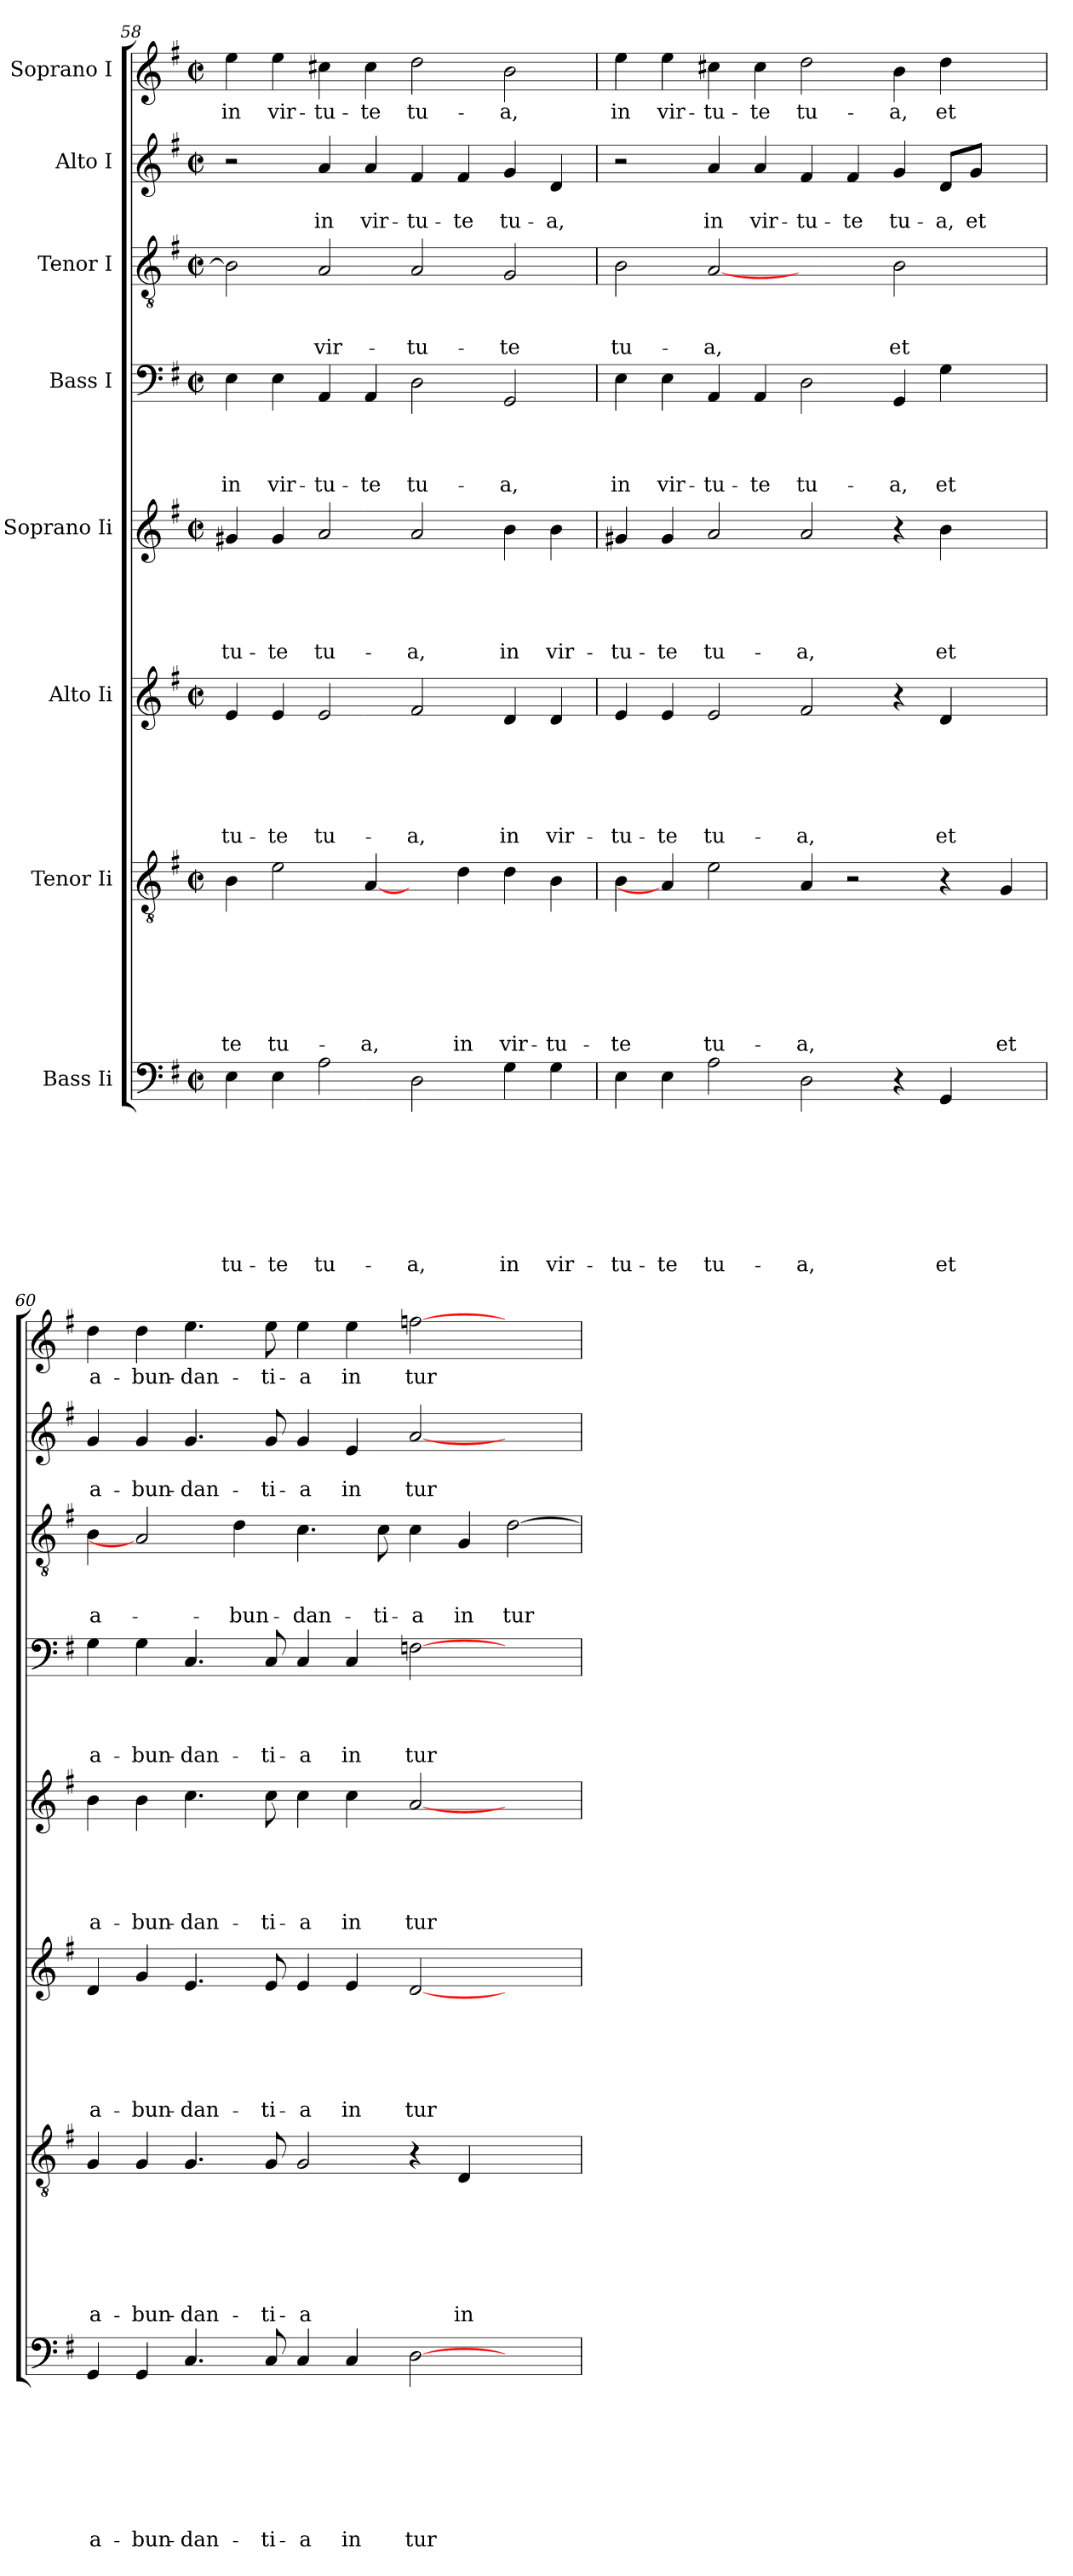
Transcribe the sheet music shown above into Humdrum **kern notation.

**kern	**text	**text	**text	**text	**text	**text	**text	**text	**kern	**text	**text	**text	**text	**text	**text	**text	**kern	**text	**text	**text	**text	**text	**text	**kern	**text	**text	**text	**text	**text	**kern	**text	**text	**text	**text	**kern	**text	**text	**text	**kern	**text	**text	**kern	**text
*part8	*part8	*part8	*part8	*part8	*part8	*part8	*part8	*part8	*part7	*part7	*part7	*part7	*part7	*part7	*part7	*part7	*part6	*part6	*part6	*part6	*part6	*part6	*part6	*part5	*part5	*part5	*part5	*part5	*part5	*part4	*part4	*part4	*part4	*part4	*part3	*part3	*part3	*part3	*part2	*part2	*part2	*part1	*part1
*staff8	*staff8	*staff8	*staff8	*staff8	*staff8	*staff8	*staff8	*staff8	*staff7	*staff7	*staff7	*staff7	*staff7	*staff7	*staff7	*staff7	*staff6	*staff6	*staff6	*staff6	*staff6	*staff6	*staff6	*staff5	*staff5	*staff5	*staff5	*staff5	*staff5	*staff4	*staff4	*staff4	*staff4	*staff4	*staff3	*staff3	*staff3	*staff3	*staff2	*staff2	*staff2	*staff1	*staff1
*I"Bass Ii	*	*	*	*	*	*	*	*	*I"Tenor Ii	*	*	*	*	*	*	*	*I"Alto Ii	*	*	*	*	*	*	*I"Soprano Ii	*	*	*	*	*	*I"Bass I	*	*	*	*	*I"Tenor I	*	*	*	*I"Alto I	*	*	*I"Soprano I	*
*clefF4	*	*	*	*	*	*	*	*	*clefGv2	*	*	*	*	*	*	*	*clefG2	*	*	*	*	*	*	*clefG2	*	*	*	*	*	*clefF4	*	*	*	*	*clefGv2	*	*	*	*clefG2	*	*	*clefG2	*
*k[f#]	*	*	*	*	*	*	*	*	*k[f#]	*	*	*	*	*	*	*	*k[f#]	*	*	*	*	*	*	*k[f#]	*	*	*	*	*	*k[f#]	*	*	*	*	*k[f#]	*	*	*	*k[f#]	*	*	*k[f#]	*
*G:	*	*	*	*	*	*	*	*	*G:	*	*	*	*	*	*	*	*G:	*	*	*	*	*	*	*G:	*	*	*	*	*	*G:	*	*	*	*	*G:	*	*	*	*G:	*	*	*G:	*
*M2/2	*	*	*	*	*	*	*	*	*M2/2	*	*	*	*	*	*	*	*M2/2	*	*	*	*	*	*	*M2/2	*	*	*	*	*	*M2/2	*	*	*	*	*M2/2	*	*	*	*M2/2	*	*	*M2/2	*
*met(c|)	*	*	*	*	*	*	*	*	*met(c|)	*	*	*	*	*	*	*	*met(c|)	*	*	*	*	*	*	*met(c|)	*	*	*	*	*	*met(c|)	*	*	*	*	*met(c|)	*	*	*	*met(c|)	*	*	*met(c|)	*
=58	=58	=58	=58	=58	=58	=58	=58	=58	=58	=58	=58	=58	=58	=58	=58	=58	=58	=58	=58	=58	=58	=58	=58	=58	=58	=58	=58	=58	=58	=58	=58	=58	=58	=58	=58	=58	=58	=58	=58	=58	=58	=58	=58
!	!	!	!	!	!	!	!	!LO:LY:b	!	!	!	!	!	!	!	!LO:LY:b	!	!	!	!	!	!	!LO:LY:b	!	!	!	!	!	!LO:LY:b	!	!	!	!	!LO:LY:b	!	!	!	!	!	!	!	!	!LO:LY:b
4E\	.	.	.	.	.	.	.	-tu-	4B\	.	.	.	.	.	.	-te	4e/	.	.	.	.	.	-tu-	4g#X/	.	.	.	.	-tu-	4E\	.	.	.	in	2B\]	.	.	.	2r	.	.	4ee\	in
!	!	!	!	!	!	!	!	!LO:LY:b	!	!	!	!	!	!	!	!LO:LY:b	!	!	!	!	!	!	!LO:LY:b	!	!	!	!	!	!LO:LY:b	!	!	!	!	!LO:LY:b	!	!	!	!	!	!	!	!	!LO:LY:b
4E\	.	.	.	.	.	.	.	-te	2e\	.	.	.	.	.	.	tu-	4e/	.	.	.	.	.	-te	4g#/	.	.	.	.	-te	4E\	.	.	.	vir-	.	.	.	.	.	.	.	4ee\	vir-
!	!	!	!	!	!	!	!	!LO:LY:b	!	!	!	!	!	!	!	!	!	!	!	!	!	!	!LO:LY:b	!	!	!	!	!	!LO:LY:b	!	!	!	!	!LO:LY:b	!	!	!	!LO:LY:b	!	!	!LO:LY:b	!	!LO:LY:b
2A\	.	.	.	.	.	.	.	tu-	.	.	.	.	.	.	.	.	2e/	.	.	.	.	.	tu-	2a/	.	.	.	.	tu-	4AA/	.	.	.	-tu-	2A/	.	.	vir-	4a/	.	in	4cc#X\	-tu-
!	!	!	!	!	!	!	!	!	!	!	!	!	!	!	!	!LO:LY:b	!	!	!	!	!	!	!	!	!	!	!	!	!	!	!	!	!	!LO:LY:b	!	!	!	!	!	!	!LO:LY:b	!	!LO:LY:b
.	.	.	.	.	.	.	.	.	[4A/	.	.	.	.	.	.	-a,	.	.	.	.	.	.	.	.	.	.	.	.	.	4AA/	.	.	.	-te	.	.	.	.	4a/	.	vir-	4cc#\	-te
!	!	!	!	!	!	!	!	!LO:LY:b	!	!	!	!	!	!	!	!	!	!	!	!	!	!	!LO:LY:b	!	!	!	!	!	!LO:LY:b	!	!	!	!	!LO:LY:b	!	!	!	!LO:LY:b	!	!	!LO:LY:b	!	!LO:LY:b
2D\	.	.	.	.	.	.	.	-a,	4ryy	.	.	.	.	.	.	.	2f#/	.	.	.	.	.	-a,	2a/	.	.	.	.	-a,	2D\	.	.	.	tu-	2A/	.	.	-tu-	4f#/	.	-tu-	2dd\	tu-
!	!	!	!	!	!	!	!	!	!	!	!	!	!	!	!	!LO:LY:b	!	!	!	!	!	!	!	!	!	!	!	!	!	!	!	!	!	!	!	!	!	!	!	!	!LO:LY:b	!	!
.	.	.	.	.	.	.	.	.	4d\	.	.	.	.	.	.	in	.	.	.	.	.	.	.	.	.	.	.	.	.	.	.	.	.	.	.	.	.	.	4f#/	.	-te	.	.
!	!	!	!	!	!	!	!	!LO:LY:b	!	!	!	!	!	!	!	!LO:LY:b	!	!	!	!	!	!	!LO:LY:b	!	!	!	!	!	!LO:LY:b	!	!	!	!	!LO:LY:b	!	!	!	!LO:LY:b	!	!	!LO:LY:b	!	!LO:LY:b
4G\	.	.	.	.	.	.	.	in	4d\	.	.	.	.	.	.	vir-	4d/	.	.	.	.	.	in	4b\	.	.	.	.	in	2GG/	.	.	.	-a,	2G/	.	.	-te	4g/	.	tu-	2b\	-a,
!	!	!	!	!	!	!	!	!LO:LY:b	!	!	!	!	!	!	!	!LO:LY:b	!	!	!	!	!	!	!LO:LY:b	!	!	!	!	!	!LO:LY:b	!	!	!	!	!	!	!	!	!	!	!	!LO:LY:b	!	!
4G\	.	.	.	.	.	.	.	vir-	4B\	.	.	.	.	.	.	-tu-	4d/	.	.	.	.	.	vir-	4b\	.	.	.	.	vir-	.	.	.	.	.	.	.	.	.	4d/	.	-a,	.	.
!!LO:PB:g=z
=59	=59	=59	=59	=59	=59	=59	=59	=59	=59	=59	=59	=59	=59	=59	=59	=59	=59	=59	=59	=59	=59	=59	=59	=59	=59	=59	=59	=59	=59	=59	=59	=59	=59	=59	=59	=59	=59	=59	=59	=59	=59	=59	=59
!	!	!	!	!	!	!	!	!LO:LY:b	!	!	!	!	!	!	!	!LO:LY:b	!	!	!	!	!	!	!LO:LY:b	!	!	!	!	!	!LO:LY:b	!	!	!	!	!LO:LY:b	!	!	!	!LO:LY:b	!	!	!	!	!LO:LY:b
4E\	.	.	.	.	.	.	.	-tu-	4B\	.	.	.	.	.	.	-te	4e/	.	.	.	.	.	-tu-	4g#X/	.	.	.	.	-tu-	4E\	.	.	.	in	2B\	.	.	tu-	2r	.	.	4ee\	in
!	!	!	!	!	!	!	!	!LO:LY:b	!	!	!	!	!	!	!	!	!	!	!	!	!	!	!LO:LY:b	!	!	!	!	!	!LO:LY:b	!	!	!	!	!LO:LY:b	!	!	!	!	!	!	!	!	!LO:LY:b
4E\	.	.	.	.	.	.	.	-te	4A/]	.	.	.	.	.	.	.	4e/	.	.	.	.	.	-te	4g#/	.	.	.	.	-te	4E\	.	.	.	vir-	.	.	.	.	.	.	.	4ee\	vir-
!	!	!	!	!	!	!	!	!LO:LY:b	!	!	!	!	!	!	!	!LO:LY:b	!	!	!	!	!	!	!LO:LY:b	!	!	!	!	!	!LO:LY:b	!	!	!	!	!LO:LY:b	!	!	!	!LO:LY:b	!	!	!LO:LY:b	!	!LO:LY:b
2A\	.	.	.	.	.	.	.	tu-	2e\	.	.	.	.	.	.	tu-	2e/	.	.	.	.	.	tu-	2a/	.	.	.	.	tu-	4AA/	.	.	.	-tu-	[2A	.	.	-a,	4a/	.	in	4cc#X\	-tu-
!	!	!	!	!	!	!	!	!	!	!	!	!	!	!	!	!	!	!	!	!	!	!	!	!	!	!	!	!	!	!	!	!	!	!LO:LY:b	!	!	!	!	!	!	!LO:LY:b	!	!LO:LY:b
.	.	.	.	.	.	.	.	.	.	.	.	.	.	.	.	.	.	.	.	.	.	.	.	.	.	.	.	.	.	4AA/	.	.	.	-te	.	.	.	.	4a/	.	vir-	4cc#\	-te
!	!	!	!	!	!	!	!	!LO:LY:b	!	!	!	!	!	!	!	!LO:LY:b	!	!	!	!	!	!	!LO:LY:b	!	!	!	!	!	!LO:LY:b	!	!	!	!	!LO:LY:b	!	!	!	!	!	!	!LO:LY:b	!	!LO:LY:b
2D\	.	.	.	.	.	.	.	-a,	4A/	.	.	.	.	.	.	-a,	2f#/	.	.	.	.	.	-a,	2a/	.	.	.	.	-a,	2D\	.	.	.	tu-	2ryy	.	.	.	4f#/	.	-tu-	2dd\	tu-
!	!	!	!	!	!	!	!	!	!	!	!	!	!	!	!	!	!	!	!	!	!	!	!	!	!	!	!	!	!	!	!	!	!	!	!	!	!	!	!	!	!LO:LY:b	!	!
.	.	.	.	.	.	.	.	.	2r	.	.	.	.	.	.	.	.	.	.	.	.	.	.	.	.	.	.	.	.	.	.	.	.	.	.	.	.	.	4f#/	.	-te	.	.
!	!	!	!	!	!	!	!	!	!	!	!	!	!	!	!	!	!	!	!	!	!	!	!	!	!	!	!	!	!	!	!	!	!	!LO:LY:b	!	!	!	!LO:LY:b	!	!	!LO:LY:b	!	!LO:LY:b
4r	.	.	.	.	.	.	.	.	.	.	.	.	.	.	.	.	4r	.	.	.	.	.	.	4r	.	.	.	.	.	4GG/	.	.	.	-a,	2B\	.	.	et	4g/	.	tu-	4b\	-a,
!	!	!	!	!	!	!	!	!LO:LY:b	!	!	!	!	!	!	!	!	!	!	!	!	!	!	!LO:LY:b	!	!	!	!	!	!LO:LY:b	!	!	!	!	!LO:LY:b	!	!	!	!	!	!	!LO:LY:b	!	!LO:LY:b
4GG/	.	.	.	.	.	.	.	et	4r	.	.	.	.	.	.	.	4d/	.	.	.	.	.	et	4b\	.	.	.	.	et	4G\	.	.	.	et	.	.	.	.	8d/L	.	-a,	4dd\	et
!	!	!	!	!	!	!	!	!	!	!	!	!	!	!	!	!	!	!	!	!	!	!	!	!	!	!	!	!	!	!	!	!	!	!	!	!	!	!	!	!	!LO:LY:b	!	!
.	.	.	.	.	.	.	.	.	.	.	.	.	.	.	.	.	.	.	.	.	.	.	.	.	.	.	.	.	.	.	.	.	.	.	.	.	.	.	8g/J	.	et	.	.
!	!	!	!	!	!	!	!	!	!	!	!	!	!	!	!	!LO:LY:b	!	!	!	!	!	!	!	!	!	!	!	!	!	!	!	!	!	!	!	!	!	!	!	!	!	!	!
4ryy	.	.	.	.	.	.	.	.	4G/	.	.	.	.	.	.	et	4ryy	.	.	.	.	.	.	4ryy	.	.	.	.	.	4ryy	.	.	.	.	4ryy	.	.	.	4ryy	.	.	4ryy	.
=60	=60	=60	=60	=60	=60	=60	=60	=60	=60	=60	=60	=60	=60	=60	=60	=60	=60	=60	=60	=60	=60	=60	=60	=60	=60	=60	=60	=60	=60	=60	=60	=60	=60	=60	=60	=60	=60	=60	=60	=60	=60	=60	=60
!	!	!	!	!	!	!	!	!LO:LY:b	!	!	!	!	!	!	!	!LO:LY:b	!	!	!	!	!	!	!LO:LY:b	!	!	!	!	!	!LO:LY:b	!	!	!	!	!LO:LY:b	!	!	!	!LO:LY:b	!	!	!LO:LY:b	!	!LO:LY:b
4GG/	.	.	.	.	.	.	.	a-	4G/	.	.	.	.	.	.	a-	4d/	.	.	.	.	.	a-	4b\	.	.	.	.	a-	4G\	.	.	.	a-	4B\	.	.	a-	4g/	.	a-	4dd\	a-
!	!	!	!	!	!	!	!	!LO:LY:b	!	!	!	!	!	!	!	!LO:LY:b	!	!	!	!	!	!	!LO:LY:b	!	!	!	!	!	!LO:LY:b	!	!	!	!	!LO:LY:b	!	!	!	!	!	!	!LO:LY:b	!	!LO:LY:b
4GG/	.	.	.	.	.	.	.	-bun-	4G/	.	.	.	.	.	.	-bun-	4g/	.	.	.	.	.	-bun-	4b\	.	.	.	.	-bun-	4G\	.	.	.	-bun-	2A]	.	.	.	4g/	.	-bun-	4dd\	-bun-
!	!	!	!	!	!	!	!	!LO:LY:b:rj	!	!	!	!	!	!	!	!LO:LY:b:rj	!	!	!	!	!	!	!LO:LY:b:rj	!	!	!	!	!	!LO:LY:b:rj	!	!	!	!	!LO:LY:b:rj	!	!	!	!	!	!	!LO:LY:b:rj	!	!LO:LY:b:rj
4.C/	.	.	.	.	.	.	.	-dan-	4.G/	.	.	.	.	.	.	-dan-	4.e/	.	.	.	.	.	-dan-	4.cc\	.	.	.	.	-dan-	4.C/	.	.	.	-dan-	.	.	.	.	4.g/	.	-dan-	4.ee\	-dan-
!	!	!	!	!	!	!	!	!	!	!	!	!	!	!	!	!	!	!	!	!	!	!	!	!	!	!	!	!	!	!	!	!	!	!	!	!	!	!LO:LY:b	!	!	!	!	!
.	.	.	.	.	.	.	.	.	.	.	.	.	.	.	.	.	.	.	.	.	.	.	.	.	.	.	.	.	.	.	.	.	.	.	4d\	.	.	-bun-	.	.	.	.	.
!	!	!	!	!	!	!	!	!LO:LY:b	!	!	!	!	!	!	!	!LO:LY:b	!	!	!	!	!	!	!LO:LY:b	!	!	!	!	!	!LO:LY:b	!	!	!	!	!LO:LY:b	!	!	!	!	!	!	!LO:LY:b	!	!LO:LY:b
8C/	.	.	.	.	.	.	.	-ti-	8G/	.	.	.	.	.	.	-ti-	8e/	.	.	.	.	.	-ti-	8cc\	.	.	.	.	-ti-	8C/	.	.	.	-ti-	.	.	.	.	8g/	.	-ti-	8ee\	-ti-
!	!	!	!	!	!	!	!	!LO:LY:b	!	!	!	!	!	!	!	!LO:LY:b	!	!	!	!	!	!	!LO:LY:b	!	!	!	!	!	!LO:LY:b	!	!	!	!	!LO:LY:b	!	!	!	!LO:LY:b:rj	!	!	!LO:LY:b	!	!LO:LY:b
4C/	.	.	.	.	.	.	.	-a	2G/	.	.	.	.	.	.	-a	4e/	.	.	.	.	.	-a	4cc\	.	.	.	.	-a	4C/	.	.	.	-a	4.c\	.	.	-dan-	4g/	.	-a	4ee\	-a
!	!	!	!	!	!	!	!	!LO:LY:b	!	!	!	!	!	!	!	!	!	!	!	!	!	!	!LO:LY:b	!	!	!	!	!	!LO:LY:b	!	!	!	!	!LO:LY:b	!	!	!	!	!	!	!LO:LY:b	!	!LO:LY:b
4C/	.	.	.	.	.	.	.	in	.	.	.	.	.	.	.	.	4e/	.	.	.	.	.	in	4cc\	.	.	.	.	in	4C/	.	.	.	in	.	.	.	.	4e/	.	in	4ee\	in
!	!	!	!	!	!	!	!	!	!	!	!	!	!	!	!	!	!	!	!	!	!	!	!	!	!	!	!	!	!	!	!	!	!	!	!	!	!	!LO:LY:b	!	!	!	!	!
.	.	.	.	.	.	.	.	.	.	.	.	.	.	.	.	.	.	.	.	.	.	.	.	.	.	.	.	.	.	.	.	.	.	.	8c\	.	.	-ti-	.	.	.	.	.
!	!	!	!	!	!	!	!	!LO:LY:b	!	!	!	!	!	!	!	!	!	!	!	!	!	!	!LO:LY:b	!	!	!	!	!	!LO:LY:b	!	!	!	!	!LO:LY:b	!	!	!	!LO:LY:b	!	!	!LO:LY:b	!	!LO:LY:b
[>2D\	.	.	.	.	.	.	.	tur-	4r	.	.	.	.	.	.	.	[<2d/	.	.	.	.	.	tur-	[<2a/	.	.	.	.	tur-	[>2Fn\	.	.	.	tur-	4c\	.	.	-a	[<2a/	.	tur-	[>2ffn\	tur-
!	!	!	!	!	!	!	!	!	!	!	!	!	!	!	!	!LO:LY:b	!	!	!	!	!	!	!	!	!	!	!	!	!	!	!	!	!	!	!	!	!	!LO:LY:b	!	!	!	!	!
.	.	.	.	.	.	.	.	.	4D/	.	.	.	.	.	.	in	.	.	.	.	.	.	.	.	.	.	.	.	.	.	.	.	.	.	4G/	.	.	in	.	.	.	.	.
!	!	!	!	!	!	!	!	!	!	!	!	!	!	!	!	!	!	!	!	!	!	!	!	!	!	!	!	!	!	!	!	!	!	!	!	!	!	!LO:LY:b	!	!	!	!	!
2ryy	.	.	.	.	.	.	.	.	2ryy	.	.	.	.	.	.	.	2ryy	.	.	.	.	.	.	2ryy	.	.	.	.	.	2ryy	.	.	.	.	[>2d\	.	.	tur-	2ryy	.	.	2ryy	.
=	=	=	=	=	=	=	=	=	=	=	=	=	=	=	=	=	=	=	=	=	=	=	=	=	=	=	=	=	=	=	=	=	=	=	=	=	=	=	=	=	=	=	=
*-	*-	*-	*-	*-	*-	*-	*-	*-	*-	*-	*-	*-	*-	*-	*-	*-	*-	*-	*-	*-	*-	*-	*-	*-	*-	*-	*-	*-	*-	*-	*-	*-	*-	*-	*-	*-	*-	*-	*-	*-	*-	*-	*-
